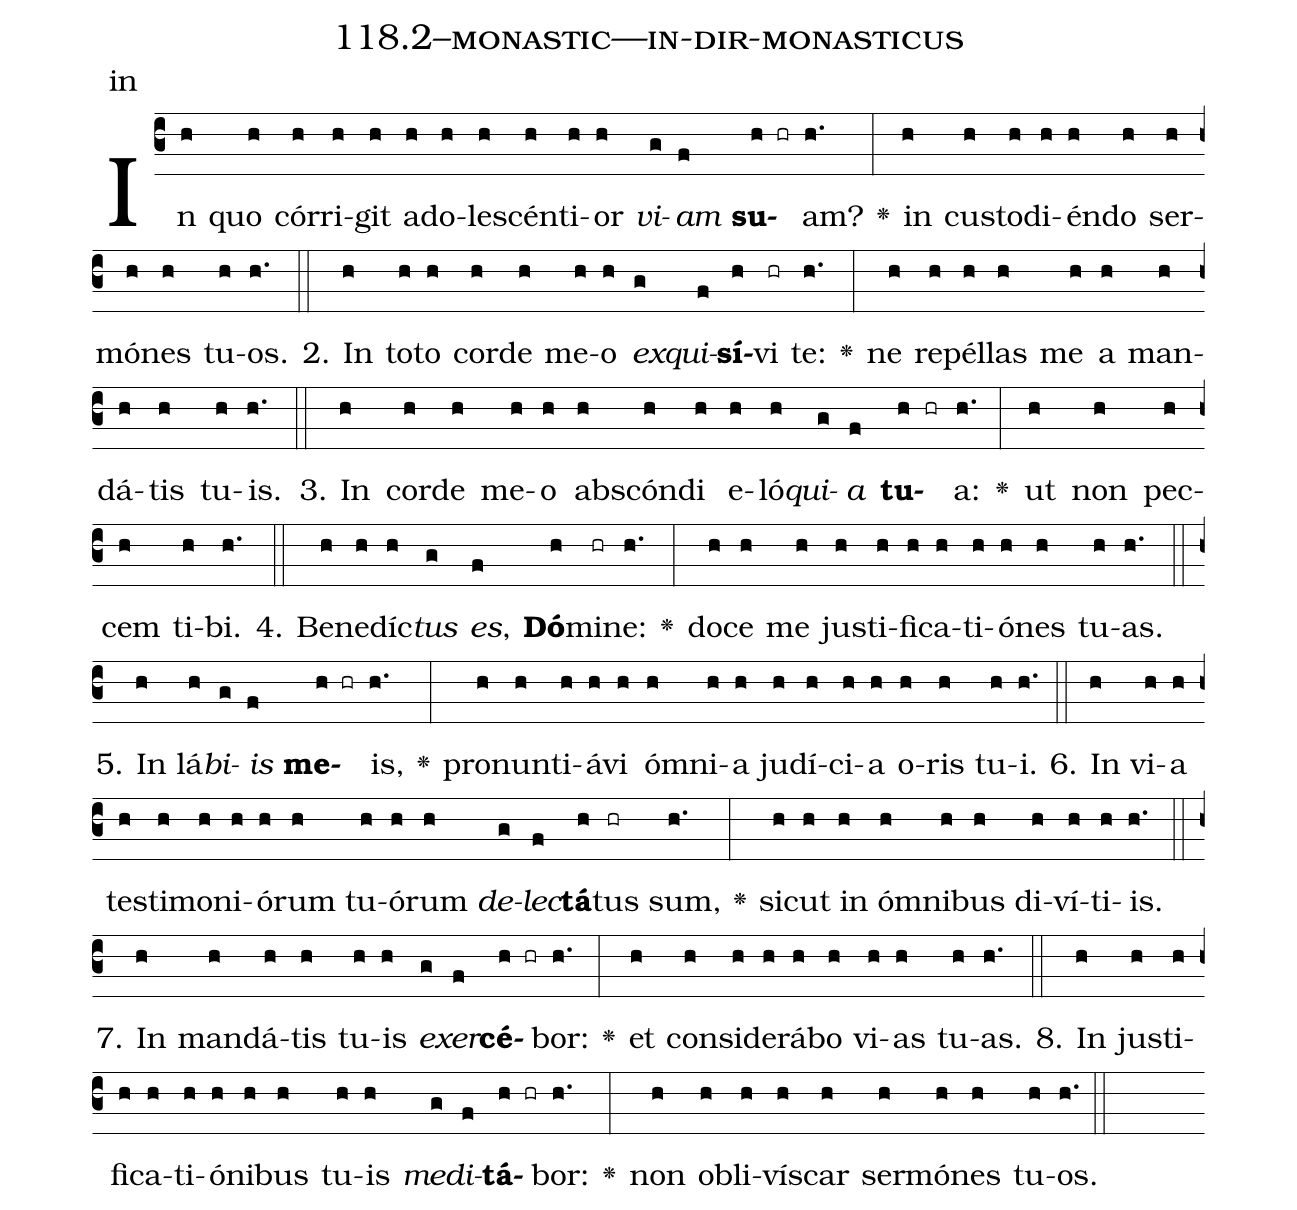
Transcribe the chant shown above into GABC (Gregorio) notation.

name: 118.2--monastic---in-dir-monasticus;
annotation: in;
%%
(c3)In(h) quo(h) cór(h)ri(h)git(h) ad(h)o(h)le(h)scén(h)ti(h)or(h) <i>vi</i>(g)<i>am</i>(f) <b>su</b>(h hr)am?(h.) <v>\greheightstar</v>(:) in(h) cus(h)to(h)di(h)én(h)do(h) ser(h)mó(h)nes(h) tu(h)os.(h.) (::)
2. In(h) to(h)to(h) cor(h)de(h) me(h)o(h) <i>ex</i>(g)<i>qui</i>(f)<b>sí</b>(h)vi(hr) te:(h.) <v>\greheightstar</v>(:) ne(h) re(h)pél(h)las(h) me(h) a(h) man(h)dá(h)tis(h) tu(h)is.(h.) (::)
3. In(h) cor(h)de(h) me(h)o(h) abs(h)cón(h)di(h) e(h)ló(h)<i>qui</i>(g)<i>a</i>(f) <b>tu</b>(h hr)a:(h.) <v>\greheightstar</v>(:) ut(h) non(h) pec(h)cem(h) ti(h)bi.(h.) (::)
4. Be(h)ne(h)díc(h)<i>tus</i>(g) <i>es</i>,(f) <b>Dó</b>(h)mi(hr)ne:(h.) <v>\greheightstar</v>(:) do(h)ce(h) me(h) jus(h)ti(h)fi(h)ca(h)ti(h)ó(h)nes(h) tu(h)as.(h.) (::)
5. In(h) lá(h)<i>bi</i>(g)<i>is</i>(f) <b>me</b>(h hr)is,(h.) <v>\greheightstar</v>(:) pro(h)nun(h)ti(h)á(h)vi(h) óm(h)ni(h)a(h) ju(h)dí(h)ci(h)a(h) o(h)ris(h) tu(h)i.(h.) (::)
6. In(h) vi(h)a(h) tes(h)ti(h)mo(h)ni(h)ó(h)rum(h) tu(h)ó(h)rum(h) <i>de</i>(g)<i>lec</i>(f)<b>tá</b>(h)tus(hr) sum,(h.) <v>\greheightstar</v>(:) sic(h)ut(h) in(h) óm(h)ni(h)bus(h) di(h)ví(h)ti(h)is.(h.) (::)
7. In(h) man(h)dá(h)tis(h) tu(h)is(h) <i>ex</i>(g)<i>er</i>(f)<b>cé</b>(h hr)bor:(h.) <v>\greheightstar</v>(:) et(h) con(h)si(h)de(h)rá(h)bo(h) vi(h)as(h) tu(h)as.(h.) (::)
8. In(h) jus(h)ti(h)fi(h)ca(h)ti(h)ó(h)ni(h)bus(h) tu(h)is(h) <i>me</i>(g)<i>di</i>(f)<b>tá</b>(h hr)bor:(h.) <v>\greheightstar</v>(:) non(h) ob(h)li(h)vís(h)car(h) ser(h)mó(h)nes(h) tu(h)os.(h.) (::)
